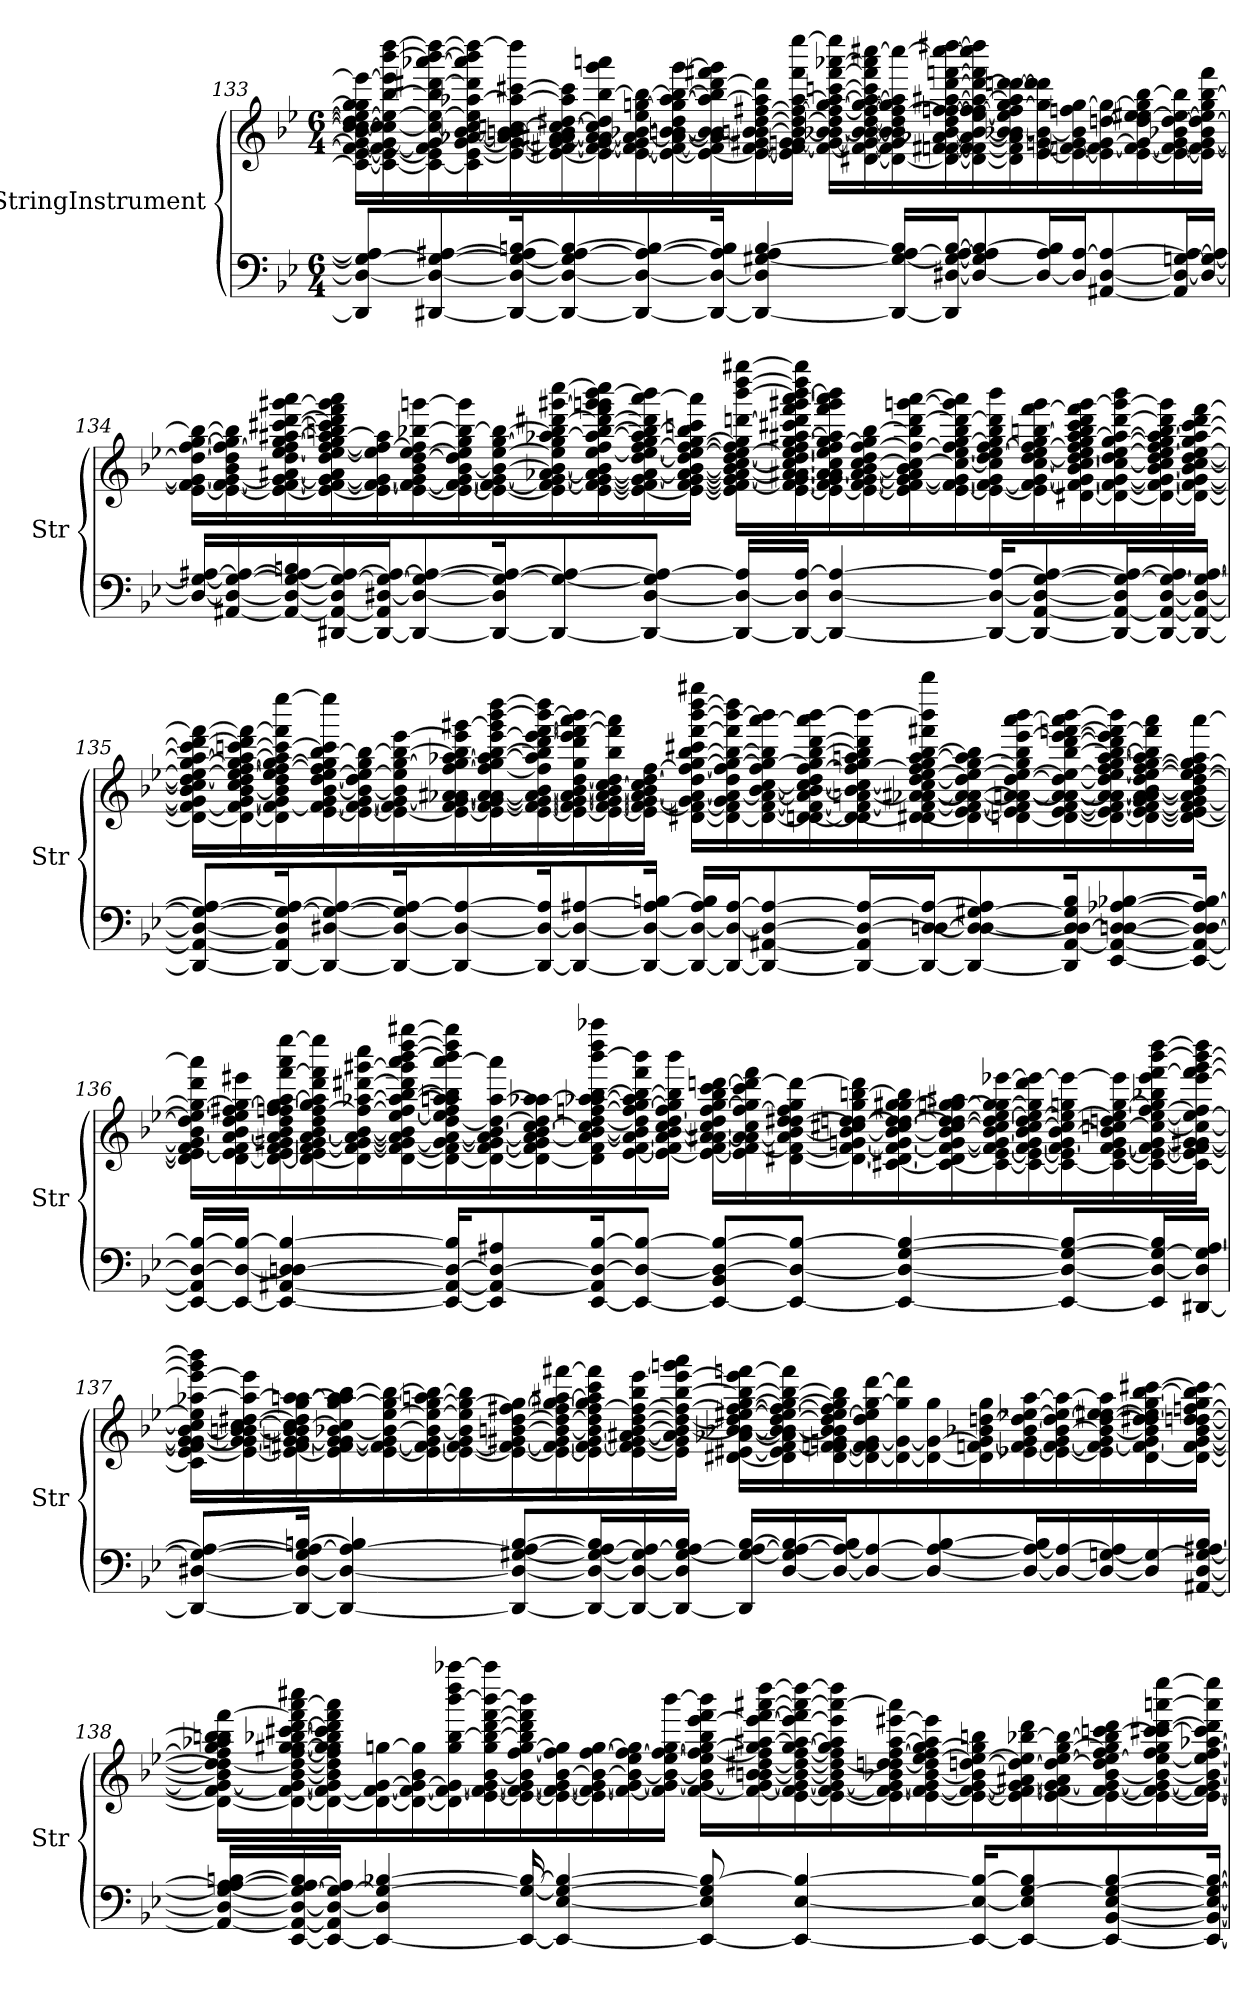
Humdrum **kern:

**kern	**kern
*part2	*part1
*staff2	*staff1
*I"StringInstrument	*I"StringInstrument
*I'Str	*I'Str
!!LO:LB:g=z
*clefF4	*clefG2
*k[b-e-]	*k[b-e-]
*M6/4	*M6/4
=133	=133
8DD#/] 8D#/_ 8G/_ 8A#/]L	16c#\_ [16e-\ 16f\_ 16g\_ 16b-\ [16cc\ 16cc#\_ 16dd\] 16ee-\_ 16gg\ 16gg#\] 16eee-\_LL
.	16c#\_ 16e-\_ 16f\_ 16g\_ 16cc\_ 16cc#\] 16ee-\_ [16bb-\ 16eee-\] [16bbb-\ [16dddd\
[8DD#X/ 8D#/_ 8G/_ [8A#X/	16c#\_ 16e-\] 16f\] 16g\] 16cc\_ 16ee-\_ 16bb-\] [16ddd#X\ [16aaa-X\ 16bbb-\_ 16dddd\_
.	16c#\] [16e-\ [16g\ [16a-X\ [16b-\ 16cc\] 16ee-\] [16aa-X\ 16ddd#\] 16aaa-\] 16bbb-\] 16dddd\_
16DD#/_ 16D#/_ 16G/_ 16A#/] [16Bn/K	16e-\_ 16g\_ 16a-\_ 16b-\] [16bn\ [16ccn\ 16aa-\_ [16ccc#X\ 16dddd\]
8DD#/_ 8D#/_ 8G/] [8A#/ 8B/_	16e-\_ [16f#X\ 16g\] 16a-\_ [16a#X\ 16b\] 16cc\_ [16dd#X\ 16aa-\] 16ccc#\]
.	16e-\] 16f#\_ [16g\ 16a-\_ 16a#\] 16cc\] 16dd#\] [16bb-\ 16ggg\ 16aaan\
8DD#/_ 8D#/_ 8A#/_ 8B/_	[16e-\ 16f#\_ 16g\] 16a-\_ [16b-X\ 16ee-\ [16ggn\ 16bb-\_
.	16e-\_ 16f#\_ 16a-\_ 16b-\_ [16bn\ 16dd#\ 16gg\] [16aa-\ 16bb-\_ [16ggg\
16DD#/_ 16D#/_ 16A#/] 16B/]Jk	16e-\_ 16f#\] 16a-\] 16b-\_ 16b\] 16aa-\_ 16bb-\] [16ddd#\ 16fff#X\ 16ggg\]
4DD#/_ 4D#/] [4G#X/ 4A#/ [4B/	16e-\_ [16f#\ [16g#X\ 16b-\] [16bn\ [16dd#\ [16ff#X\ 16aa-\] 16ddd#\]
.	16e-\] 16f#\_ 16gn\ 16g#\_ 16b\_ 16dd#\_ 16ff#\_ [16aa-\ 16fff#\ [16eeee-\JJ
.	16f#\_ 16g#\_ [16b-X\ 16b\_ 16dd#\] 16ff#\_ [16gg\ 16aa-\_ [16cccn\ [16fff#\ [16aaa-X\ 16eeee-\]LL
.	[16d#X\ 16f#\_ 16g#\_ 16b-\_ 16b\_ [16dd#\ 16ff#\_ 16gg\_ 16aa-\_ 16ccc\] 16fff#\] 16aaa-\] [16cccc#X\
16DD#/_ 16G#/_ [16A#/ 16B/]LL	16d#\_ 16f#\] 16g#\] 16b-\] 16b\_ 16dd#\] 16ff#\_ 16gg\] 16aa-\] 16cccc#\_
16DD#/] [16D#X/ 16G#/_ 16A#/_ [16B/J	16d#\_ [16fn\ [16f#X\ [16a-X\ 16b\_ 16dd#\ [16ffn\ 16ff#\_ [16aa#X\ [16ddd#\ [16fffn\ 16cccc#\_ [16dddd#X\
8D#/_ 8G#/] 8A#/] 8B/_	16d#\_ 16f\] 16f#\_ 16a-\_ 16b\_ [16ee-\ 16ff\_ 16ff#\] 16aa#\_ 16ddd#\_ 16fff\] 16cccc#\] 16dddd#\]
.	16d#\] 16f#\] 16a-\] [16b-X\ 16b\] 16ee-\] 16ff\] [16gg\ 16aa#\] [16dddn\ 16ddd#\_
16D#/_ 16A#/ 16B/]L	[16e-\ [16gn\ 16b-\_ 16gg\] 16ddd\] 16ddd#\]
16D#/] [16A#/J	16e-\_ [16fn\ 16g\_ 16b-\] 16ffn\ [16gg\
[8AA#X/ [8D#/ 8A#/_	16e-\] 16f\_ 16g\_ [16ddn\ 16gg\_
.	[16e-\ 16f\_ 16g\] 16dd\] [16ee-\ 16ee#X\ 16gg\] [16bb-\
16AA#/] 16D#/_ [16Gn/ 16A#/_L	16e-\_ 16f\_ [16g\ 16b-X\ [16dd\ 16ee-\_ 16bb-\]
16D#/_ 16G/_ 16A#/]JJ	16e-\] 16f\_ 16g\_ 16b-\ 16dd\_ 16ee-\] 16gg\ [16bb-\ 16fff\JJ
!!LO:LB:g=z
=134	=134
16D#/_ 16G/_ [16A#X/LL	[16e-\ 16f\] 16g\_ 16dd\_ [16ff\ [16gg\ 16bb-\_LL
[16AA#X/ 16D#/_ 16G/_ 16A#/_	16e-\_ [16f\ 16g\_ 16b-\ 16dd\] 16ff\_ 16gg\] 16bb-\]
16AA#/_ 16D#/_ 16G/_ 16A#/_ 16Bn/	16e-\_ 16f\_ 16g\_ [16a#X\ 16dd\ [16ee-\ 16ff\] [16gg\ [16aa#X\ [16ccc#X\ [16ddd\ [16ggg#X\ 16aaa\
[16DD#X/ 16AA#/_ 16D#/] 16G/_ 16A#/_	16e-\_ 16f\_ 16g\_ 16a#\] 16dd\ 16ee-\_ [16ff\ 16gg\] 16aa#\_ 16bbn\ 16ccc#\] 16ddd\] 16fff\ 16ggg#\] 16aaa\
16DD#/_ 16AA#/] [16D#X/ 16G/_ 16A#/_J	16e-\] 16f\_ 16g\_ 16ee-\] 16ff\_ 16aa#\]
8DD#/_ 8D#/_ 8G/_ 8A#/_	[16e-\ 16f\_ 16g\] 16b-\ [16dd\ [16ee-\ 16ff\] [16bb-X\ [16gggn\
.	16e-\_ 16f\_ [16g\ [16b-\ 16dd\] 16ee-\] 16gg\ 16bb-\_ 16ggg\]
16DD#/_ 16D#/] 16G/_ 16A#/_K	16e-\_ 16f\_ 16g\_ 16b-\_ [16ee-\ [16gg\ 16bb-\_
8DD#/_ 8G/_ 8A#/_	16e-\] 16f\_ 16g\_ [16a-X\ 16b-\_ 16ee-\] 16gg\] [16aa-X\ 16bb-\] [16ddd#X\ [16ggg#X\ [16cccc\
.	[16e-\ 16f\_ 16g\_ 16a-\_ 16b-\] [16ee-\ 16ff\ 16aa-\_ [16bb-\ 16ddd#\_ 16fff\ 16gggn\ 16ggg#\] [16bbb-\ 16cccc\]
8DD#/_ [8D#/ 8G/] 8A#/_J	16e-\_ 16f\] 16g\_ 16a-\_ [16dd\ 16ee-\_ [16ff\ 16gg\ 16aa-\] 16bb-\_ 16ddd#\] [16aaa\ 16bbb-\]
.	16e-\_ [16f\ 16g\_ 16a-\_ [16b-\ 16dd\] 16ee-\_ 16ff\_ [16gg\ 16bb-\] 16cccn\ 16aaa\]JJ
16DD#/_ 16D#/_ 16A#/]LL	16e-\] 16f\_ 16g\_ 16a-\_ 16b-\] [16cc\ [16dd\ 16ee-\_ 16ff\] 16gg\] [16dddn\ [16bbb-\ [16dddd\ [16gggg#X\LL
16DD#/_ 16D#/] [16A#/JJ	[16e-\ 16f\_ 16g\] 16a-\_ [16a#X\ 16cc\_ 16dd\] 16ee-\_ [16ff\ [16gg\ [16aa#X\ 16ccc#X\ 16ddd\] 16fff\ [16ggg#X\ [16aaa\ 16bbb-\_ 16dddd\] 16gggg#\]
4DD#/_ [4D#/ 4A#/_	16e-\_ 16f\] 16g\ 16a-\_ 16a#\] 16cc\] 16ee-\] 16ff\] 16gg\_ 16aa#\] 16fff\ 16ggg#\] 16aaa\] 16bbb-\]
.	16e-\_ [16f\ [16g\ 16a-\_ [16b-\ [16cc\ 16dd\ [16ff\ 16gg\] [16bb-\
.	16e-\] 16f\_ 16g\_ 16a-\] 16b-\] 16cc\_ 16ff\_ 16bb-\] [16ddd\ [16gggn\ [16aaa\
.	[16e-\ 16f\_ 16g\_ 16cc\_ [16ee-\ 16ff\] [16gg\ 16bb-\ 16ddd\_ 16ggg\] 16aaa\]
16DD#/_ 16D#/_ 16A#/_KL	16e-\_ 16f\_ 16g\] 16cc\] 16dd\ 16ee-\_ [16ff\ 16gg\] 16bb-\ 16ddd\] 16bbb-\
8DD#/_ [8AA#/ 8D#/_ [8G/ 8A#/_	16e-\] 16f\_ [16g\ [16cc\ [16dd\ 16ee-\] 16ff\_ 16gg\ [16bbn\ [16fff\ 16ggg\
.	[16d#X\ 16f\_ 16g\_ 16b-\ 16cc\] 16dd\_ [16ee-\ 16ff\] 16gg\ [16aa#\ 16bb\] 16ccc#\ 16ddd\ 16fff\] [16ggg\
16DD#/_ 16AA#/_ 16D#/] 16G/_ 16A#/_L	16d#\_ 16f\_ 16g\_ [16cc\ 16dd\] 16ee-\_ [16gg\ 16aa#\_ [16ddd\ 16ggg\_ 16bbb-\
16DD#/_ 16AA#/_ [16D#/ 16G/_ 16A#/]	16d#\_ 16f\_ 16g\_ [16b-\ 16cc\] 16dd\ 16ee-\_ 16ff\ 16gg\] 16aa#\_ 16bb\ 16ddd\] 16ggg\]
16DD#/_ 16AA#/_ 16D#/_ 16G/_ [16A#/JJ	16d#\_ 16f\_ 16g\_ 16b-\] [16cc\ [16dd\ 16ee-\_ 16gg\ 16aa#\_ [16ccc#\ 16ddd\ [16fff\JJ
!!LO:LB:g=z
=135	=135
8DD#/_ 8AA#/_ 8D#/_ 8G/_ 8A#/_L	16d#\_ 16f\_ 16g\] 16b-\ 16cc\] 16dd\_ 16ee-\_ [16gg\ 16aa#\_ 16ccc#\] [16ddd\ 16fff\_LL
.	16d#\_ 16f\_ [16g\ [16b-\ 16cc\ 16dd\] 16ee-\_ [16ff\ 16gg\] 16aa#\_ [16cccn\ 16ddd\] 16fff\_
16DD#/_ 16AA#/] 16D#/] 16G/_ 16A#/_K	16d#\] 16f\_ 16g\] 16b-\] 16dd\ 16ee-\] 16ff\_ [16gg\ 16aa#\] 16ccc\_ 16fff\] [16eeee-\
8DD#/_ [8D#X/ 8G/_ 8A#/_	[16e-\ 16f\_ 16g\ [16b-\ [16dd\ [16ee-\ 16ff\] 16gg\] [16bb-\ 16ccc\] 16eeee-\]
.	16e-\_ 16f\_ [16g\ 16b-\_ 16dd\] 16ee-\_ 16gg\ 16bb-\_
16DD#/_ 16D#/_ 16G/] 16A#/_K	16e-\_ 16f\] 16g\_ 16b-\] 16ee-\] [16gg\ 16bb-\_ [16eee-\
8DD#/_ 8D#/_ 8A#/_	16e-\_ 16f\ 16g\_ [16a-X\ [16a#X\ [16ff\ 16gg\] [16aa-X\ 16bb-\] 16eee-\] [16ggg#X\
.	16e-\] [16f\ 16g\_ 16a-\_ 16a#\] 16ff\_ 16gg\ 16aa-\_ [16bb-\ [16eee-\ 16ggg#\] [16bbb-\ [16dddd\
16DD#/_ 16D#/_ 16A#/]K	[16e-\ 16f\_ 16g\_ 16a-\_ [16b-\ 16ff\] 16aa-\] 16bb-\] [16ddd\ 16eee-\_ [16fff\ 16bbb-\_ 16dddd\]
8DD#/_ 8D#/_ [8A#X/	16e-\_ 16f\] 16g\_ 16a-\_ 16b-\_ [16dd\ 16gg\ 16ddd\] 16eee-\] 16fff\_ [16aaa\ 16bbb-\]
.	16e-\_ [16f\ 16g\_ 16a-\_ 16b-\_ [16cc\ 16dd\] 16bb-\ 16fff\] 16aaa\]
16DD#/_ 16D#/_ 16A#/] [16Bn/Jk	16e-\] 16f\_ 16g\_ 16a-\_ 16b-\] 16cc\] [16dd\ [16ff\JJ
16DD#/_ 16D#/_ 16A#/ 16B/]LL	[16d#X\ 16f\_ 16g\] 16a-\_ 16dd\] 16ff\_ [16gg\ [16bb-\ 16ccc#X\ [16fff\ [16bbb-\ [16dddd\ 16gggg#X\LL
16DD#/_ 16D#/_ [16A#/J	16d#\_ 16f\] 16g\ 16a-\_ 16dd\ 16ff\] 16gg\_ 16bb-\_ 16fff\] 16bbb-\_ 16dddd\]
8DD#/_ [8AA#X/ 8D#/_ 8A#/_	16d#\_ [16f\ 16a-\_ [16b-\ [16cc\ 16ff\ 16gg\_ 16bb-\] [16aaa\ 16bbb-\]
.	[16dn\ 16d#\_ 16f\_ 16a-\] 16b-\_ 16cc\_ 16dd\ [16ff\ 16gg\] [16bb-\ [16ddd\ 16aaa\] [16bbb-\
16DD#/_ 16AA#/] 16D#/_ 16A#/_L	16d\_ 16d#\] 16f\_ [16an\ 16b-\] 16cc\_ 16ff\_ 16gg\ 16aan\ 16bb-\] 16ddd\] 16bbb-\_
16DD#/_ [16Dn/ 16D#/_ 16A#/_J	16d\_ 16d#X\ 16f\_ [16a-X\ 16a\_ [16a#X\ 16cc\] [16dd\ [16ee-\ 16ff\] 16gg\ [16aa\ [16bb-\ 16fff#X\ 16bbb-\] 16bbbb-\
8DD#/_ 8D/_ 8D#/_ [8G#X/ 8A#/]	16d\] [16e-\ 16f\_ 16a-\_ 16a\] 16a#\_ 16dd\] 16ee-\_ [16gg\ 16aa\] 16bb-\]
.	[16dn\ 16e-\] 16f\] 16a-\_ [16an\ 16a#\_ [16dd\ 16ee-\_ 16gg\] 16bb-\ [16eee-\ [16aaa\ 16bbb-\
16DD#/] [16AA#/ 16D/] 16D#/_ 16G#/] 16B/K	16d\_ [16e-\ [16f\ 16a-\_ 16a\_ 16a#\_ 16dd\_ 16ee-\_ [16bb-\ [16ddd\ 16eee-\_ [16fffn\ 16aaa\] [16bbb-\
[8EE-/ 8AA#/_ [8Dn/ 8D#/_ [8A-X/ [8B-X/	16d\_ 16e-\] 16f\_ 16a-\_ 16a\_ 16a#\] 16dd\] 16ee-\_ 16ff\ [16gg\ [16aa\ 16bb-\_ 16ddd\] 16eee-\] 16fff\_ 16bbb-\]
.	16d\_ [16e-\ 16f\_ 16g\ 16a-\_ 16a\] [16b-\ 16dd\ 16ee-\_ [16ff\ 16gg\_ 16aa\] 16bb-\] 16fff\] 16aaa\
16EE-/_ 16AA#/_ 16D/] 16D#/_ 16A-/] 16B-/_Jk	16d\_ 16e-\_ 16f\] [16g\ 16a-\] 16b-\] [16dd\ 16ee-\_ 16ff\] 16gg\_ 16aa\ [16aaa\JJ
!!LO:LB:g=z
=136	=136
16EE-/_ 16AA#/] 16D#/_ 16B-/_LL	16d\] 16e-\_ [16f\ 16g\] [16b-\ 16dd\] 16ee-\_ 16gg\_ 16ddd\ 16aaa\]LL
16EE-/_ 16D#/_ 16B-/_JJ	[16d\ 16e-\] 16f\] [16a\ 16b-\_ 16dd\ 16ee-\] [16ff#X\ 16gg\_ 16eee#X\
4EE-/_ [4AA#X/ 4Dn/ 4D#/_ 4B-/_	16d\_ [16e-\ [16f\ [16g#X\ 16a\_ 16b-\] 16dd\ [16ffn\ 16ff#\] 16gg\_ [16aa\ [16fff\ 16aaa\ [16eeee-\
.	16d\_ 16e-\] 16f\_ 16g#\] 16a\_ [16b-\ 16dd\ 16ff\_ 16gg\] 16aa\] 16ddd\ 16fff\] 16eeee-\]
.	16d\] 16f\_ [16g#\ 16a\_ 16b-\_ 16ff\_ [16aa-X\ [16ddd#X\ [16ggg#X\ 16cccc\
.	[16d\ 16f\_ 16g#\_ 16a\] 16b-\] [16ee-\ 16ff\_ 16aa-\_ [16bb-\ 16ddd#\] 16ggg#\] 16aaa\ [16bbb-\ [16dddd\ [16gggg#X\
16EE-/_ 16AA#/_ 16D#/_ 16B-/]KL	16d\_ 16f\] 16g#\_ [16a\ [16dd\ 16ee-\] 16ff\] 16aa-\] 16aan\ 16bb-\] [16aaa\ 16bbb-\] 16dddd\] 16gggg#\]
8EE-/] 8AA#/_ 8D#/_ 8A#X/	16d\_ [16f\ 16g#\_ 16a\_ [16b-\ 16dd\_ [16aa\ 16aaa\]
.	16d\_ 16f\] 16g#\] 16a\_ 16b-\_ [16cc\ 16dd\] 16aa-X\ 16aa\_
[16EE-/ 16AA#/] 16D#/_ [16B-/K	16d\] 16f\ 16a\_ 16b-\_ 16cc\] [16dd\ [16ffn\ [16aa-X\ 16aa\] [16bb-\ [16bbb-\ 16dddd\ 16aaaa-X\
8EE-/_ 8D#/_ 8B-/_J	[16e-\ [16f\ 16a\_ 16b-\] 16dd\] 16ff\_ [16gg\ 16aa-\] 16bb-\_ 16fff\ 16bbb-\]
.	16e-\_ 16f\] 16a\_ 16b-\ [16cc\ [16dd\ 16ff\] 16gg\] 16bb-\] 16bbb-\JJ
8EE-/_ 8BB-/ 8D#/_ 8B-/_L	16e-\_ [16f\ 16a\_ [16a#X\ 16cc\_ 16dd\] [16ff\ [16gg\ 16bb-\ [16ccc\ [16dddn\LL
.	16e-\] 16f\_ 16a\_ 16a#\] 16cc\] 16ff\_ 16gg\] 16ccc\] 16ddd\_ 16fff\
8EE-/_ 8D#/_ 8B-/_J	[16d#X\ 16f\_ 16a\] [16b-\ 16dd\ [16dd#X\ 16ff\] 16gg\ 16ddd\_
.	16d#\_ 16f\_ [16gn\ 16b-\_ 16cc#X\ [16ddn\ 16dd#\_ 16gg\ [16bbn\ 16ddd\]
4EE-/_ 4D#/_ [4G/ 4B-/_	[16c#X\ 16d#\_ 16f\_ 16g\_ 16b-\_ [16cc#\ 16dd\_ 16dd#\_ 16gg\ [16gg#X\ 16bb\]
.	16c#\_ 16d#\] 16f\_ 16g\_ 16b-\] 16cc#\_ 16dd\_ 16dd#\] [16ggn\ 16gg#\_ 16aa#X\
.	16c#\_ [16e-\ 16f\_ 16g\] [16b-\ 16cc#\_ 16dd\_ [16ee-\ 16gg\] 16gg#\_ [16eee-X\
.	16c#\_ 16e-\_ 16f\_ [16g\ 16b-\] 16cc#\_ 16dd\] 16ee-\_ 16gg#\] 16ddd\ 16eee-\_
8EE-/_ 8D#/_ 8G/_ 8B-/_L	16c#\_ 16e-\] 16f\] 16g\_ [16b-\ 16cc#\] 16ee-\_ 16ggn\ 16eee-\_
.	16c#\_ [16e-\ [16f\ 16g\_ 16b-\] [16ccn\ 16ddn\ 16ee-\_ [16gg\ 16eee-\]
16EE-/] 16D#/_ 16G/_ 16B-/]L	16c#\_ 16e-\_ 16f\_ 16g\_ 16cc\_ 16ee-\_ [16ff\ 16gg\] 16bb-X\ 16eee-\ [16fff\ [16bbb-\ [16dddd\
[16DD#X/ 16D#/] 16G/_ [16A#/JJ	16c#\_ 16e-\] 16f\_ 16g\] [16g#X\ 16cc\_ 16ee-\_ 16ff\] [16eee-\ 16fff\] [16ggg#\ 16bbb-\_ 16dddd\]JJ
!!LO:LB:g=z
=137	=137
8DD#/_ [8D#X/ 8G/_ 8A#/_L	16c#\] [16e-\ 16f\] [16g\ 16g#\_ [16b-\ 16cc\] 16ee-\] [16aa-X\ 16eee-\_ 16ggg#\] 16bbb-\]LL
.	16e-\_ 16g\] 16g#\_ 16b-\_ [16bn\ [16cc\ [16dd#X\ 16aa-\_ 16eee-\]
16DD#/_ 16D#/_ 16G/] 16A#/_ [16Bn/Jk	16e-\_ [16f#X\ [16gn\ 16g#\_ 16b-\] 16b\] 16cc\_ 16dd#\] 16gg\ 16aa-\_ [16aan\
4DD#/_ 4D#/_ 4A#/_ 4B/]	16e-\] 16f#\_ 16g\] 16g#\_ [16b-X\ 16cc\] [16gg\ 16aa-\] 16aa\] [16bb-\
.	[16e-\ 16f#\_ 16g#\_ 16b-\_ [16ee-\ 16gg\_ 16bb-\_
.	16e-\_ 16f#\_ 16g#\_ 16b-\_ 16ee-\_ 16gg\_ 16aan\ 16bb-\_
.	16e-\_ 16f#\_ 16g#\] 16b-\] 16ee-\] 16gg\_ 16bb-\]
8DD#/_ 8D#/_ [8G#X/ 8A#/_ [8B/L	16e-\_ 16f#\_ [16g#X\ [16bn\ [16dd#\ [16ff#X\ 16gg\_
.	16e-\_ 16f#\_ 16g#\_ 16b\_ 16dd#\_ 16ff#\_ 16gg\_ [16aa#X\ [16fff#X\
16DD#/_ 16D#/_ 16G#/_ 16A#/_ 16B/]L	16e-\] 16f#\_ 16g#\_ 16b\_ 16dd#\] 16ff#\_ 16gg\] 16aa#\] 16ccc\ 16fff#\]
16DD#/_ 16D#/_ 16G#/] 16A#/_	[16e-\ 16f#\] 16g#\_ [16a#X\ 16b\_ [16dd#\ 16ff#\_ 16bb-\ [16eee-\
16DD#/_ 16D#/] [16G#/ 16A#/_ 16B/JJ	16e-\] 16g#\] 16a#\] 16b\_ 16dd#\_ 16ff#\_ [16bb-\ 16eee-\_ 16gggn\ 16aaa\JJ
16DD#/] 16G#/_ 16A#/_ [16B/LL	[16d#X\ [16e#X\ [16a-X\ [16b-X\ 16b\_ 16dd#\] [16ee#X\ 16ff#\_ [16gg\ 16bb-\_ 16eee-\] [16fffn\LL
[16D#/ 16G#/] 16A#/_ 16B/_	16d#\] 16e#\] [16f#\ 16a-\] 16b-\_ 16b\_ [16dd#\ 16ee#\_ 16ff#\_ 16gg\_ 16bb-\_ 16fff\]
16D#/_ 16A#/_ 16B/]J	[16d#\ [16fn\ 16f#\_ 16gn\ 16b-\] 16b\] 16dd#\_ 16ee#\_ 16ff#\] 16gg\] 16bb-\]
8D#/_ 8A#/_	16d#\_ 16f\] 16f#\] [16g\ 16dd#\] 16ee#\] [16gg\ [16ddd\
.	16d#\_ 16g\_ 16gg\] 16ddd\]
8D#/_ 8A#/_ [8B/	16d#\_ 16g\_ 16gg\
.	16d#\] [16fn\ 16g\_ 16b-X\ [16ddn\ 16gg\
16D#/_ 16A#/_ 16B/]L	[16e-X\ 16f\_ 16g\] [16b-\ 16dd\] [16ee-X\ [16aa#\
16D#/_ 16A#/_	16e-\_ 16f\_ [16g\ 16b-\_ [16dd\ 16ee-\_ 16aa#\_
16D#/_ [16Gn/ 16A#/]	16e-\] 16f\_ 16g\_ 16b-\_ 16dd\_ 16ee-\] [16ee#X\ 16aa#\]
16D#/] 16G/_	[16d#\ 16f\] 16g\_ 16b-\] 16dd\] [16dd#X\ 16ee#\] [16gg\ [16bb-\ [16ccc#X\
[16AA#X/ [16D#/ 16G/_ [16A#X/ 16B/JJ	16d#\_ [16f\ 16g\_ [16b-\ [16ddn\ 16dd#\_ [16ffn\ 16gg\] 16bb-\_ 16ccc#\]JJ
!!LO:PB:g=z
=138	=138
16AA#/_ 16D#/_ 16G/_ 16A/ 16A#/_ [16Bn/LL	16d#\_ 16f\_ 16g\_ 16b-\] 16dd\] 16dd#\_ 16ff\] 16gg\ 16aa-X\ 16bb-\] 16bbn\ [16fff\LL
[16EE-/ 16AA#/_ 16D#/_ 16G/_ 16A#/_ 16B/]	16d#\_ 16f\_ 16g\_ [16b-\ 16dd#\_ [16ff\ [16gg\ [16gg#X\ [16bb-X\ [16ccc#X\ [16ddd\ 16fff\] [16aaa\ 16cccc#X\
16EE-/_ 16AA#/] 16D#/_ 16G/_ 16A#/]JJ	16d#\_ 16f\_ 16g\] 16b-\] 16dd#\] 16ff\] 16gg\] 16gg#\] 16bb-\] 16ccc#\] 16ddd\] 16fff\ 16aaa\]
4EE-/_ 4D#/] 4G/_ [4B-X/	16d#\_ 16f\_ [16g\ [16ggn\
.	16d#\_ 16f\_ 16g\_ 16b-\ 16gg\]
.	16d#\] 16f\_ 16g\_ 16gg\ [16bb-\ [16bbb-\ 16dddd\ [16aaaa-X\
.	[16e-\ 16f\_ 16g\_ [16b-\ 16gg\ 16bb-\_ [16ddd\ [16fff\ 16bbb-\_ 16aaaa-\]
16EE-/_ 16G/_ 16B-/_	16e-\_ 16f\_ 16g\_ 16b-\] [16ff\ [16gg\ 16bb-\] 16ddd\] 16fff\] 16bbb-\]
4EE-/_ [4E-/ 4G/_ 4B-/_	16e-\_ 16f\_ 16g\_ [16b-\ 16ff\] 16gg\]
.	16e-\] 16f\_ 16g\_ 16b-\_ [16ff\ [16gg\
.	16f\_ 16g\_ 16b-\_ 16ee-\ 16ff\_ 16gg\]
.	16f\] 16g\_ 16b-\_ [16ee-\ 16ff\_ 16gg\ [16bbb-\JJ
8EE-/_ 8E-/] 8G/] 8B-/_	[16f\ 16g\_ 16b-\] 16ee-\] 16ff\_ [16gg\ 16bb-\ [16eee-\ 16fff\ 16bbb-\]LL
.	16f\_ 16g\_ [16b-\ 16bn\ [16dd#X\ 16ff\] 16gg\] [16aa#X\ 16eee-\_ [16fff\ [16aaa#X\ [16dddd\
4EE-/_ [4E-/ 4B-/_	[16e-\ 16f\] 16g\_ 16b-\_ 16dd#\_ [16ff\ [16gg\ 16aa#\_ 16eee-\_ 16fff\] 16aaa#\_ 16dddd\_
.	16e-\_ [16f\ 16g\_ 16b-\] 16dd#\_ 16ff\] 16gg\] 16aa#\] 16eee-\] 16aaa#\_ 16dddd\]
.	16e-\] 16f\_ 16g\_ 16b-X\ [16ddn\ 16dd#\] [16ff\ [16aa#\ [16eee#X\ 16aaa#\]
.	[16e-\ 16f\_ 16g\] [16b-\ 16dd\] [16ee-\ 16ff\] [16gg\ 16aa#\] 16eee#\]
16EE-/_ 16E-/_ 16B-/_KL	16e-\_ 16f\_ [16g\ 16b-\] [16ddn\ 16ee-\_ 16gg\] 16bbn\
8EE-/_ 8E-/] [8G/ 8B-/]	16e-\] 16f\_ 16g\_ [16a#X\ 16dd\_ 16ee-\] [16bb-X\ 16ddd\
.	[16e-\ 16f\] 16g\_ 16a#\] 16dd\_ [16ee-\ [16gg\ 16bb-\_
8EE-/_ [8BB-/ [8E-/ 8G/_ [8B-/	16e-\_ [16f\ 16g\_ [16b-\ 16dd\] 16ee-\_ 16ff\ 16gg\] 16bb-\] [16cccn\ 16ddd\
.	16e-\_ 16f\_ 16g\_ 16b-\_ 16ee-\_ 16ff\ 16gg\ 16ccc\] [16ccc#X\ [16ddd\ [16aaan\ [16eeee-\
16EE-/_ 16BB-/_ 16E-/_ 16G/_ 16B-/_Jk	16e-\_ 16f\_ 16g\] 16b-\_ 16ee-\_ [16ff\ [16aa-X\ 16ccc#\] 16ddd\] 16aaa\] 16eeee-\]JJ
=	=
*-	*-
